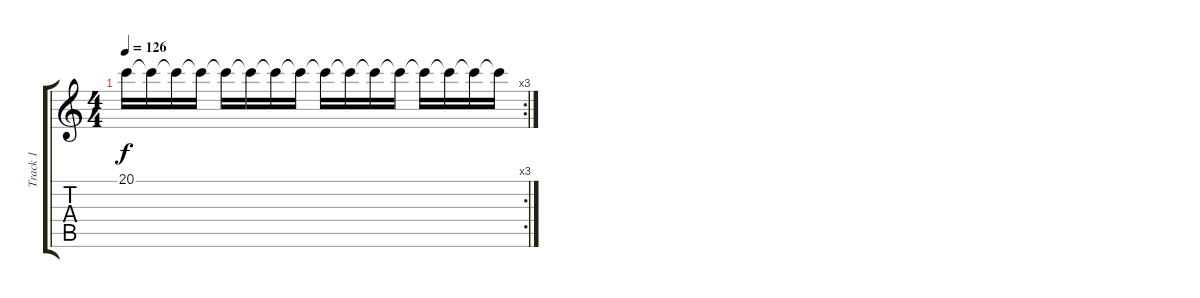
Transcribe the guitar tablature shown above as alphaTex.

\track ("Track 1" "Track 1") {instrument lead5charang}
\staff {score tabs}
\tuning (E4 B3 G3 D3 A2 E2) {hide}
\rc 3
\ts (4 4)
\tempo 126
\clef g2
\ks c
20.1{t}.16{dy f} 20.1{t}.16 20.1{t}.16 20.1{t}.16 20.1{t}.16 20.1{t}.16 20.1{t}.16 20.1{t}.16 20.1{t}.16{volume 12} 20.1{t}.16 20.1{t}.16 20.1{t}.16 20.1{t}.16 20.1{t}.16 20.1{t}.16 20.1{t}.16
